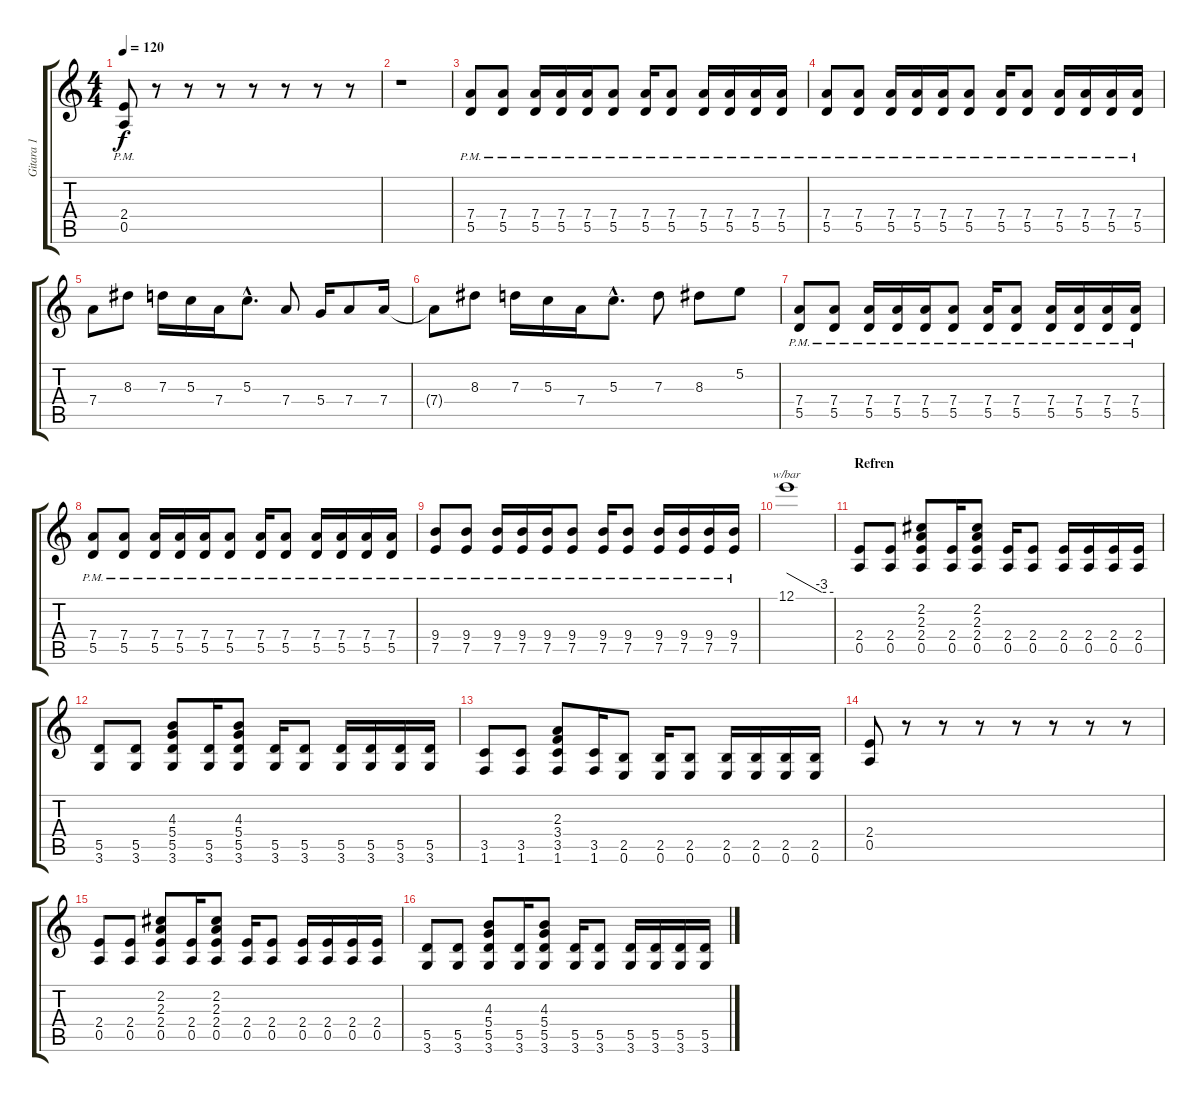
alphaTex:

\track ("Gitara 1" "Gitara 1") {instrument distortionguitar}
\staff {score tabs}
\tuning (E4 B3 G3 D3 A2 E2) {hide}
\ts (4 4)
\tempo 120
\clef g2
\ks c
(2.4{pm} 0.5{pm}).8{dy f} r.8 r.8 r.8 r.8 r.8 r.8 r.8 |
r.1 |
(7.4{pm} 5.5{pm}).8 (7.4{pm} 5.5{pm}).8 (7.4{pm} 5.5{pm}).16 (7.4{pm} 5.5{pm}).16 (7.4{pm} 5.5{pm}).16 (7.4{pm} 5.5{pm}).8 (7.4{pm} 5.5{pm}).16 (7.4{pm} 5.5{pm}).8 (7.4{pm} 5.5{pm}).16 (7.4{pm} 5.5{pm}).16 (7.4{pm} 5.5{pm}).16 (7.4{pm} 5.5{pm}).16 |
(7.4{pm} 5.5{pm}).8 (7.4{pm} 5.5{pm}).8 (7.4{pm} 5.5{pm}).16 (7.4{pm} 5.5{pm}).16 (7.4{pm} 5.5{pm}).16 (7.4{pm} 5.5{pm}).8 (7.4{pm} 5.5{pm}).16 (7.4{pm} 5.5{pm}).8 (7.4{pm} 5.5{pm}).16 (7.4{pm} 5.5{pm}).16 (7.4{pm} 5.5{pm}).16 (7.4{pm} 5.5{pm}).16 |
7.4.8 8.3.8 7.3.16 5.3.16 7.4.16 5.3{hac}.8{d} 7.4.8 5.4.16 7.4.8 7.4.16 |
7.4{t}.8 8.3.8 7.3.16 5.3.16 7.4.16 5.3{hac}.8{d} 7.3.8 8.3.8 5.2.8 |
(7.4{pm} 5.5{pm}).8 (7.4{pm} 5.5{pm}).8 (7.4{pm} 5.5{pm}).16 (7.4{pm} 5.5{pm}).16 (7.4{pm} 5.5{pm}).16 (7.4{pm} 5.5{pm}).8 (7.4{pm} 5.5{pm}).16 (7.4{pm} 5.5{pm}).8 (7.4{pm} 5.5{pm}).16 (7.4{pm} 5.5{pm}).16 (7.4{pm} 5.5{pm}).16 (7.4{pm} 5.5{pm}).16 |
(7.4{pm} 5.5{pm}).8 (7.4{pm} 5.5{pm}).8 (7.4{pm} 5.5{pm}).16 (7.4{pm} 5.5{pm}).16 (7.4{pm} 5.5{pm}).16 (7.4{pm} 5.5{pm}).8 (7.4{pm} 5.5{pm}).16 (7.4{pm} 5.5{pm}).8 (7.4{pm} 5.5{pm}).16 (7.4{pm} 5.5{pm}).16 (7.4{pm} 5.5{pm}).16 (7.4{pm} 5.5{pm}).16 |
(9.4{pm} 7.5{pm}).8 (9.4{pm} 7.5{pm}).8 (9.4{pm} 7.5{pm}).16 (9.4{pm} 7.5{pm}).16 (9.4{pm} 7.5{pm}).16 (9.4{pm} 7.5{pm}).8 (9.4{pm} 7.5{pm}).16 (9.4{pm} 7.5{pm}).8 (9.4{pm} 7.5{pm}).16 (9.4{pm} 7.5{pm}).16 (9.4{pm} 7.5{pm}).16 (9.4{pm} 7.5{pm}).16 |
12.1.1{tbe (custom default 0 0 45 -12 60 -12)} |
\section ("" "Refren")
(2.4 0.5).8 (2.4 0.5).8 (2.2 2.3 2.4 0.5).8 (2.4 0.5).16 (2.2 2.3 2.4 0.5).8 (2.4 0.5).16 (2.4 0.5).8 (2.4 0.5).16 (2.4 0.5).16 (2.4 0.5).16 (2.4 0.5).16 |
(5.5 3.6).8 (5.5 3.6).8 (4.3 5.4 5.5 3.6).8 (5.5 3.6).16 (4.3 5.4 5.5 3.6).8 (5.5 3.6).16 (5.5 3.6).8 (5.5 3.6).16 (5.5 3.6).16 (5.5 3.6).16 (5.5 3.6).16 |
(3.5 1.6).8 (3.5 1.6).8 (2.3 3.4 3.5 1.6).8 (3.5 1.6).16 (2.5 0.6).8 (2.5 0.6).16 (2.5 0.6).8 (2.5 0.6).16 (2.5 0.6).16 (2.5 0.6).16 (2.5 0.6).16 |
(2.4 0.5).8 r.8 r.8 r.8 r.8 r.8 r.8 r.8 |
(2.4 0.5).8 (2.4 0.5).8 (2.2 2.3 2.4 0.5).8 (2.4 0.5).16 (2.2 2.3 2.4 0.5).8 (2.4 0.5).16 (2.4 0.5).8 (2.4 0.5).16 (2.4 0.5).16 (2.4 0.5).16 (2.4 0.5).16 |
(5.5 3.6).8 (5.5 3.6).8 (4.3 5.4 5.5 3.6).8 (5.5 3.6).16 (4.3 5.4 5.5 3.6).8 (5.5 3.6).16 (5.5 3.6).8 (5.5 3.6).16 (5.5 3.6).16 (5.5 3.6).16 (5.5 3.6).16
